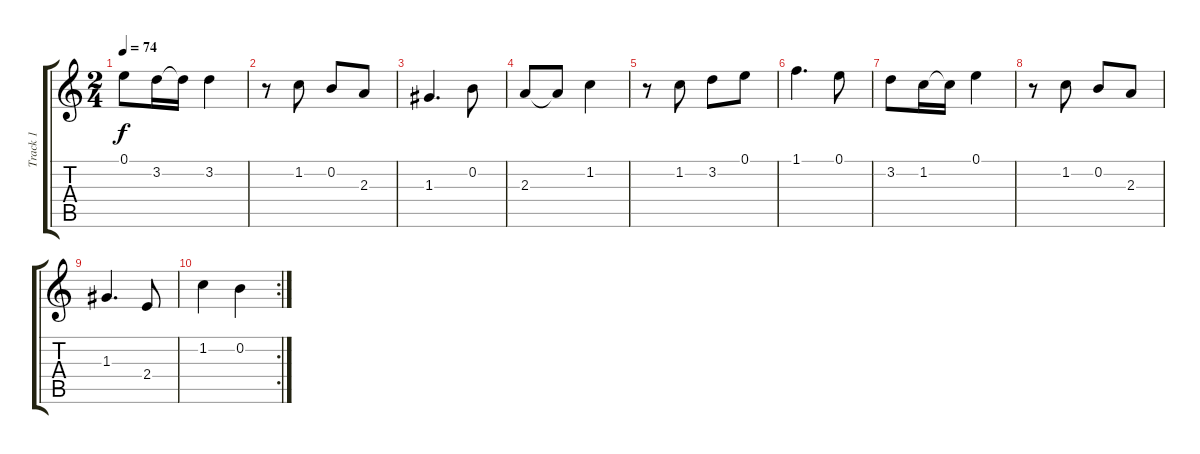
\track ("Track 1" "Track 1") {instrument overdrivenguitar}
\staff {score tabs}
\tuning (E4 B3 G3 D3 A2 E2) {hide}
\ts (2 4)
\tempo 74
\clef g2
\ks c
0.1.8{dy f} 3.2.16 3.2{t}.16 3.2.4 |
r.8 1.2.8 0.2.8 2.3.8 |
1.3.4{d} 0.2.8 |
2.3.8 2.3{t}.8 1.2.4 |
r.8 1.2.8 3.2.8 0.1.8 |
1.1.4{d} 0.1.8 |
3.2.8 1.2.16 1.2{t}.16 0.1.4 |
r.8 1.2.8 0.2.8 2.3.8 |
1.3.4{d} 2.4.8 |
\rc 2
1.2.4 0.2.4
